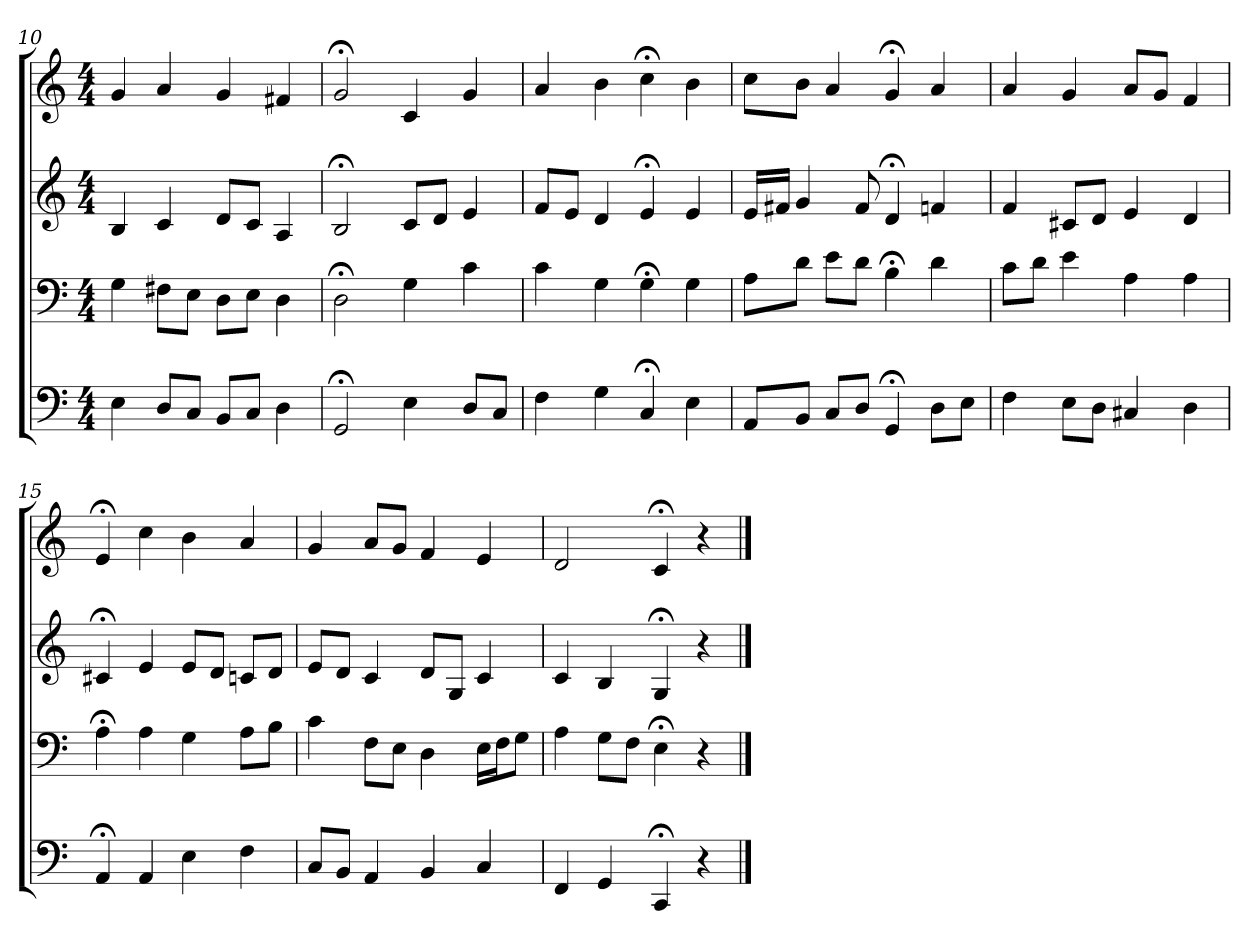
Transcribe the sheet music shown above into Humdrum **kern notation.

**kern	**kern	**kern	**kern
*part4	*part3	*part2	*part1
*staff4	*staff3	*staff2	*staff1
*clefF4	*clefF4	*clefG2	*clefG2
*k[]	*k[]	*k[]	*k[]
*C:	*C:	*C:	*C:
*M4/4	*M4/4	*M4/4	*M4/4
=10	=10	=10	=10
4E	4G	4B	4g
8D/L	8F#X\L	4c	4a
8C/J	8E\J	.	.
8BB/L	8D\L	8d/L	4g
8C/J	8E\J	8c/J	.
4D	4D	4A	4f#X
=11	=11	=11	=11
2GG;<	2D;<	2B;<	2g;<
4E	4G	8c/L	4c
.	.	8d/J	.
8D/L	4c	4e	4g
8C/J	.	.	.
=12	=12	=12	=12
4F	4c	8f/L	4a
.	.	8e/J	.
4G	4G	4d	4b
4C;<	4G;<	4e;<	4cc;<
4E	4G	4e	4b
=13	=13	=13	=13
8AA/L	8A\L	16e/LL	8cc\L
.	.	16f#X/JJ	.
8BB/J	8d\J	4g	8b\J
8C/L	8e\L	.	4a
8D/J	8d\J	8f#	.
4GG;<	4B;<	4d;<	4g;<
8D\L	4d	4f	4a
8E\J	.	.	.
=14	=14	=14	=14
4F	8c\L	4f	4a
.	8d\J	.	.
8E\L	4e	8c#X/L	4g
8D\J	.	8d/J	.
4C#X	4A	4e	8a/L
.	.	.	8g/J
4D	4A	4d	4f
=15	=15	=15	=15
4AA;<	4A;<	4c#X;<	4e;<
4AA	4A	4e	4cc
4E	4G	8e/L	4b
.	.	8d/J	.
4F	8A\L	8cn/L	4a
.	8B\J	8d/J	.
=16	=16	=16	=16
8C/L	4c	8e/L	4g
8BB/J	.	8d/J	.
4AA	8F\L	4c	8a/L
.	8E\J	.	8g/J
4BB	4D	8d/L	4f
.	.	8G/J	.
4C	16E\LL	4c	4e
.	16F\J	.	.
.	8G\J	.	.
=17	=17	=17	=17
4FF	4A	4c	2d
4GG	8G\L	4B	.
.	8F\J	.	.
4CC;<	4E;<	4G;<	4c;<
4r	4r	4r	4r
==	==	==	==
*-	*-	*-	*-
